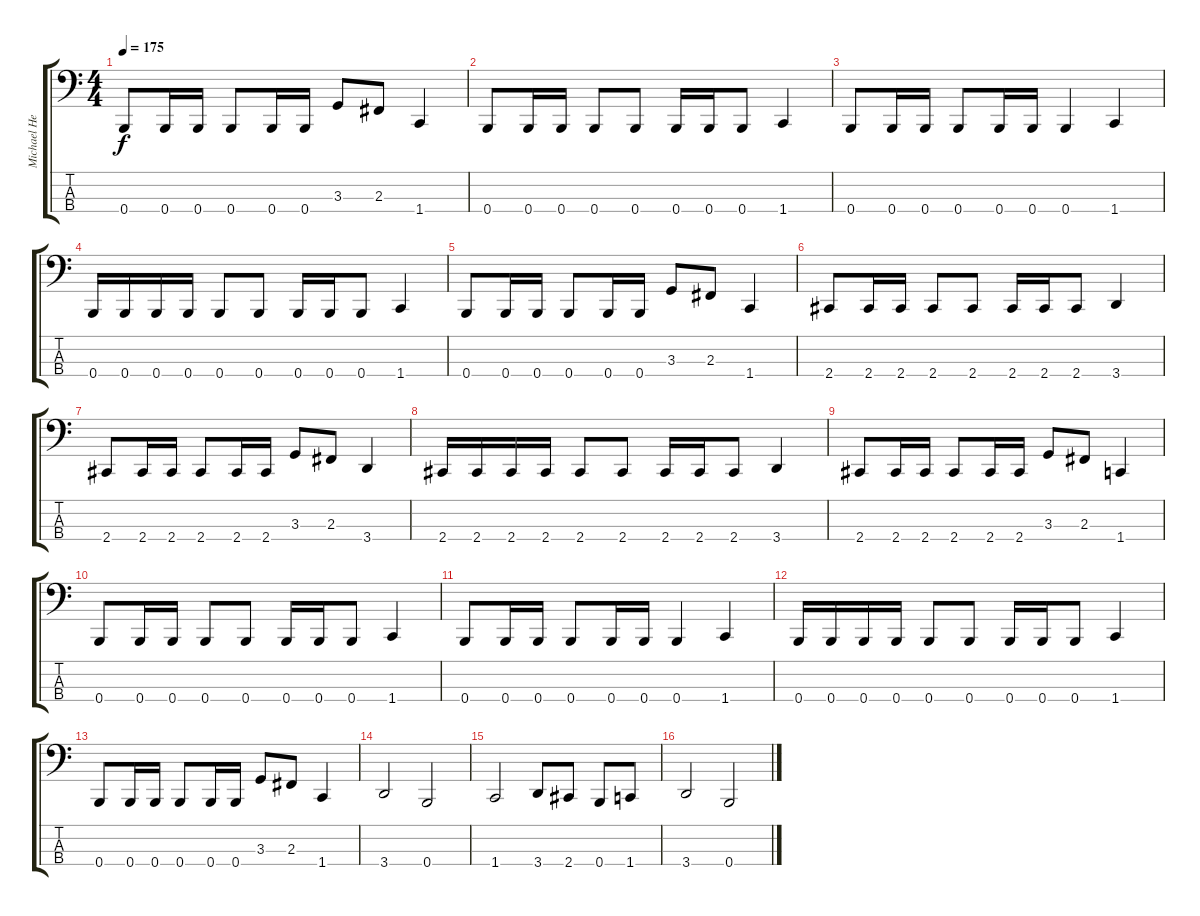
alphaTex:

\track ("Michael Hedlund" "Michael He") {instrument electricbasspick}
\staff {score tabs}
\tuning (D2 A1 E1 B0) {hide}
\ts (4 4)
\tempo 175
\clef f4
\ks c
0.4.8{dy f} 0.4.16 0.4.16 0.4.8 0.4.16 0.4.16 3.3.8 2.3.8 1.4.4 |
0.4.8 0.4.16 0.4.16 0.4.8 0.4.8 0.4.16 0.4.16 0.4.8 1.4.4 |
0.4.8 0.4.16 0.4.16 0.4.8 0.4.16 0.4.16 0.4.4 1.4.4 |
0.4.16 0.4.16 0.4.16 0.4.16 0.4.8 0.4.8 0.4.16 0.4.16 0.4.8 1.4.4 |
0.4.8 0.4.16 0.4.16 0.4.8 0.4.16 0.4.16 3.3.8 2.3.8 1.4.4 |
2.4.8 2.4.16 2.4.16 2.4.8 2.4.8 2.4.16 2.4.16 2.4.8 3.4.4 |
2.4.8 2.4.16 2.4.16 2.4.8 2.4.16 2.4.16 3.3.8 2.3.8 3.4.4 |
2.4.16 2.4.16 2.4.16 2.4.16 2.4.8 2.4.8 2.4.16 2.4.16 2.4.8 3.4.4 |
2.4.8 2.4.16 2.4.16 2.4.8 2.4.16 2.4.16 3.3.8 2.3.8 1.4.4 |
0.4.8 0.4.16 0.4.16 0.4.8 0.4.8 0.4.16 0.4.16 0.4.8 1.4.4 |
0.4.8 0.4.16 0.4.16 0.4.8 0.4.16 0.4.16 0.4.4 1.4.4 |
0.4.16 0.4.16 0.4.16 0.4.16 0.4.8 0.4.8 0.4.16 0.4.16 0.4.8 1.4.4 |
0.4.8 0.4.16 0.4.16 0.4.8 0.4.16 0.4.16 3.3.8 2.3.8 1.4.4 |
3.4.2 0.4.2 |
1.4.2 3.4.8 2.4.8 0.4.8 1.4.8 |
3.4.2 0.4.2
